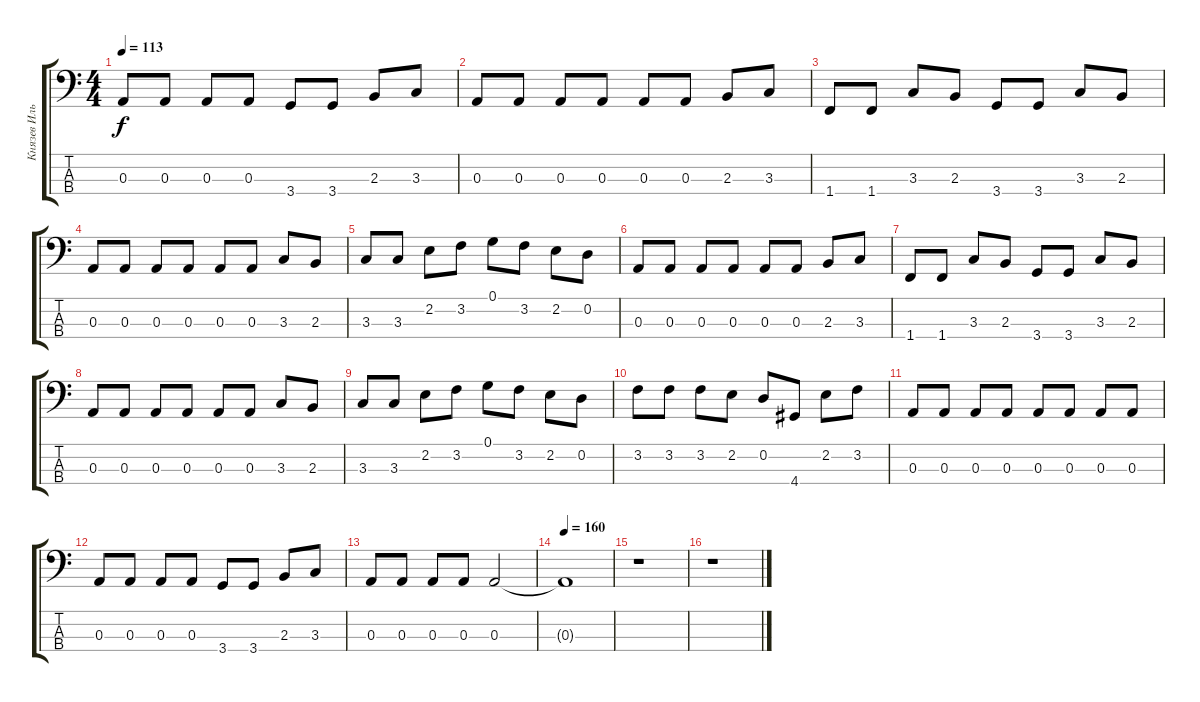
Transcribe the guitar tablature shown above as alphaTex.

\track ("Князев Илья" "Князев Иль") {instrument electricbasspick}
\staff {score tabs}
\tuning (G2 D2 A1 E1) {hide}
\ts (4 4)
\tempo 113
\clef f4
\ks c
0.3.8{dy f} 0.3.8 0.3.8 0.3.8 3.4.8 3.4.8 2.3.8 3.3.8 |
0.3.8 0.3.8 0.3.8 0.3.8 0.3.8 0.3.8 2.3.8 3.3.8 |
1.4.8 1.4.8 3.3.8 2.3.8 3.4.8 3.4.8 3.3.8 2.3.8 |
0.3.8 0.3.8 0.3.8 0.3.8 0.3.8 0.3.8 3.3.8 2.3.8 |
3.3.8 3.3.8 2.2.8 3.2.8 0.1.8 3.2.8 2.2.8 0.2.8 |
0.3.8 0.3.8 0.3.8 0.3.8 0.3.8 0.3.8 2.3.8 3.3.8 |
1.4.8 1.4.8 3.3.8 2.3.8 3.4.8 3.4.8 3.3.8 2.3.8 |
0.3.8 0.3.8 0.3.8 0.3.8 0.3.8 0.3.8 3.3.8 2.3.8 |
3.3.8 3.3.8 2.2.8 3.2.8 0.1.8 3.2.8 2.2.8 0.2.8 |
3.2.8 3.2.8 3.2.8 2.2.8 0.2.8 4.4.8 2.2.8 3.2.8 |
0.3.8 0.3.8 0.3.8 0.3.8 0.3.8 0.3.8 0.3.8 0.3.8 |
0.3.8 0.3.8 0.3.8 0.3.8 3.4.8 3.4.8 2.3.8 3.3.8 |
0.3.8 0.3.8 0.3.8 0.3.8 0.3.2 |
\tempo 160
0.3{t}.1 |
r.1 |
r.1
